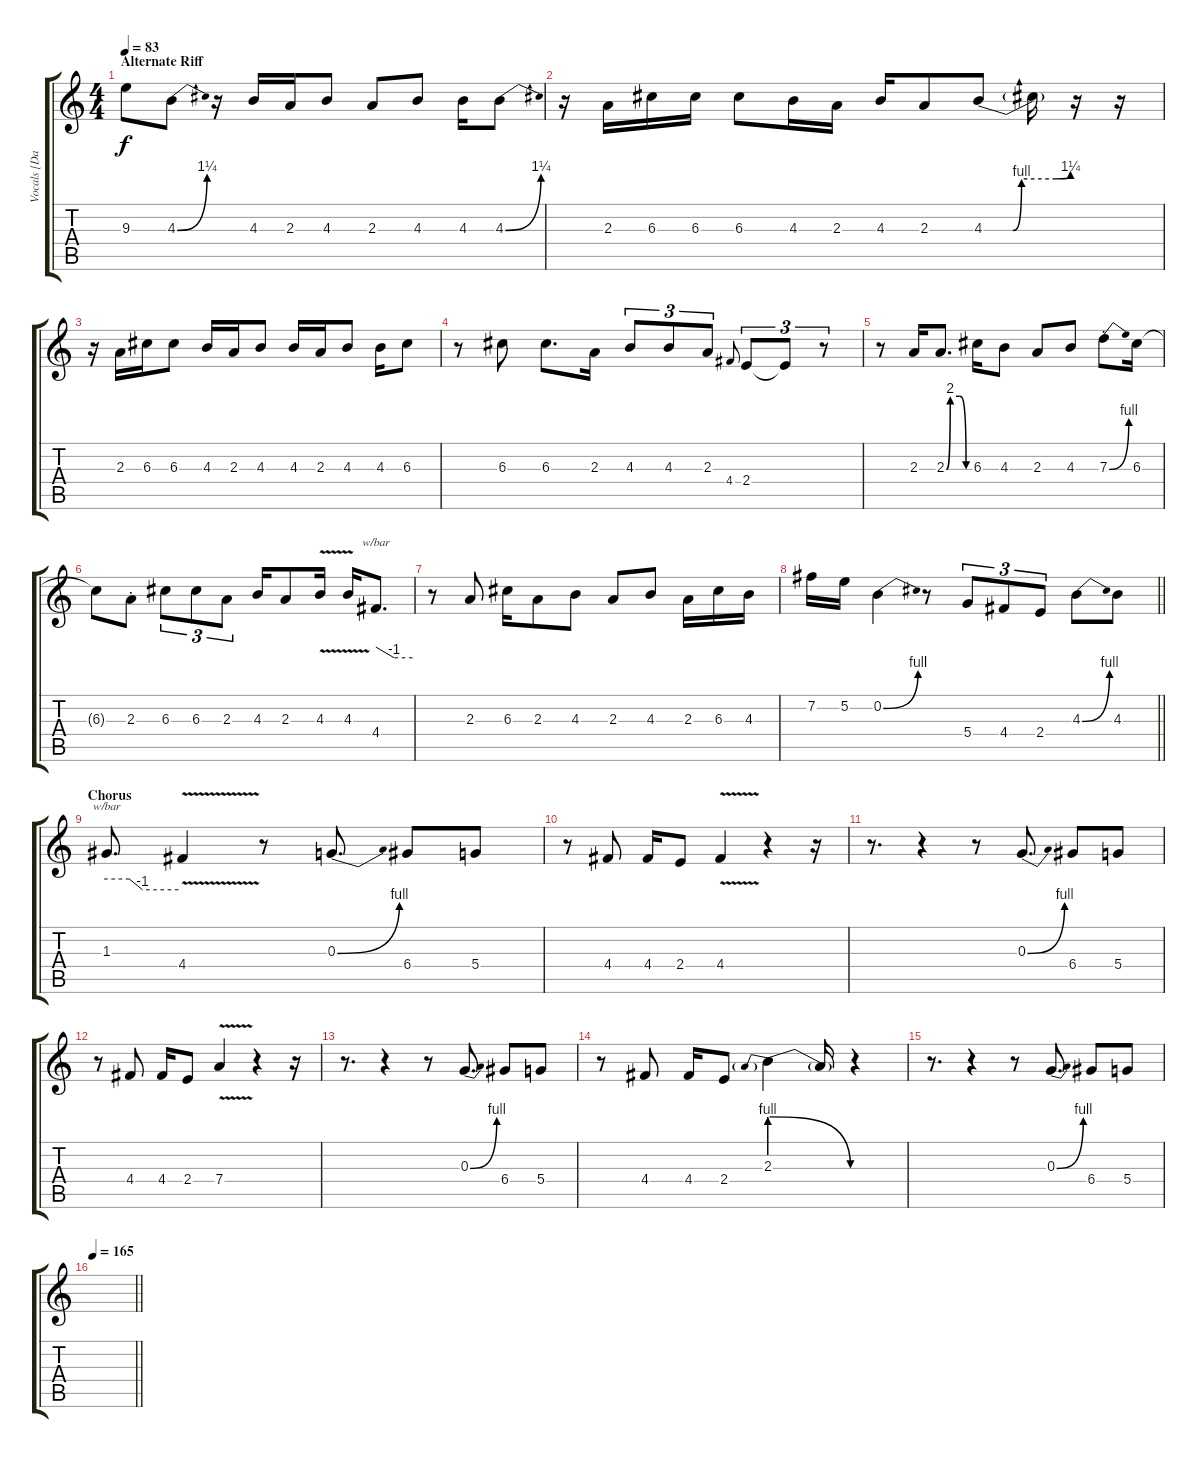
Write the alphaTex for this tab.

\track ("Vocals [Dave Mustaine]" "Vocals [Da") {instrument contrabass}
\staff {score tabs}
\tuning (E4 B3 G3 D3 A2 E2) {hide}
\ts (4 4)
\section ("" "Alternate Riff")
\tempo 83
\clef g2
\ks c
9.3.8{dy f} 4.3{be (bend 0 0 60 5)}.8 r.16 4.3.16 2.3.16 4.3.8 2.3.8 4.3.8 4.3.16 4.3{be (bend 0 0 60 5)}.8 |
r.16 2.3.16 6.3.16 6.3.16 6.3.8 4.3.16 2.3.16 4.3.16 2.3.8 4.3{be (custom 0 0 20 0 26 4 50 4 60 5)}.8 4.3{t}.16 r.16 r.16 |
r.16 2.3.16 6.3.16 6.3.8 4.3.16 2.3.16 4.3.8 4.3.16 2.3.16 4.3.8 4.3.16 6.3.8 |
r.8 6.3.8 6.3.8{d} 2.3.16 4.3.8{tu (3 2)} 4.3.8{tu (3 2)} 2.3.8{tu (3 2)} 4.4.8{gr onbeat} 2.4.8{tu (3 2)} 2.4{t}.8{tu (3 2)} r.8{tu (3 2)} |
r.8 2.3.16 2.3{be (custom 0 0 10 8 34 8 51 0 60 0)}.8{d} 6.3.16 4.3.8 2.3.8 4.3.8 7.3{be (bend 0 0 60 4) st}.8 6.3.16 |
6.3{t}.8 2.3{st}.8 6.3.8{tu (3 2)} 6.3.8{tu (3 2)} 2.3.8{tu (3 2)} 4.3.16 2.3.8 4.3{v}.16 4.3{v}.16 4.4.8{d tbe (custom default 0 0 30 -4 60 -4)} |
r.8 2.3.8 6.3.16 2.3.8 4.3.8 2.3.8 4.3.8 2.3.16 6.3.16 4.3.16 |
\barLineRight lightlight
7.2.16 5.2.16 0.2{be (bend 0 0 60 4)}.4 r.8{balance 16} 5.4.8{tu (3 2) balance 0} 4.4.8{tu (3 2)} 2.4.8{tu (3 2)} 4.3{be (bend 0 0 60 4)}.8 4.3.8 |
\section ("" "Chorus")
1.3.8{d tbe (custom default 0 0 19 0 30 -4 60 -4)} 4.4{v}.4 r.8 0.3{be (bend 0 0 60 4)}.8{d balance 8} 6.4.8 5.4.8 |
r.8 4.4.8 4.4.16 2.4.8 4.4{v}.4 r.4 r.16 |
r.8{d} r.4 r.8 0.3{be (bend 0 0 60 4)}.8{d} 6.4.8 5.4.8 |
r.8 4.4.8 4.4.16 2.4.8 7.4{v}.4 r.4 r.16 |
r.8{d} r.4 r.8 0.3{be (bend 0 0 60 4)}.8{d} 6.4.8 5.4.8 |
r.8 4.4.8 4.4.16 2.4.8 2.3{be (prebendrelease 0 4 60 0)}.4 2.3{t}.16 r.4 |
r.8{d} r.4 r.8 0.3{be (bend 0 0 60 4)}.8{d} 6.4.8 5.4.8 |
\tempo 165
\barLineRight lightlight
